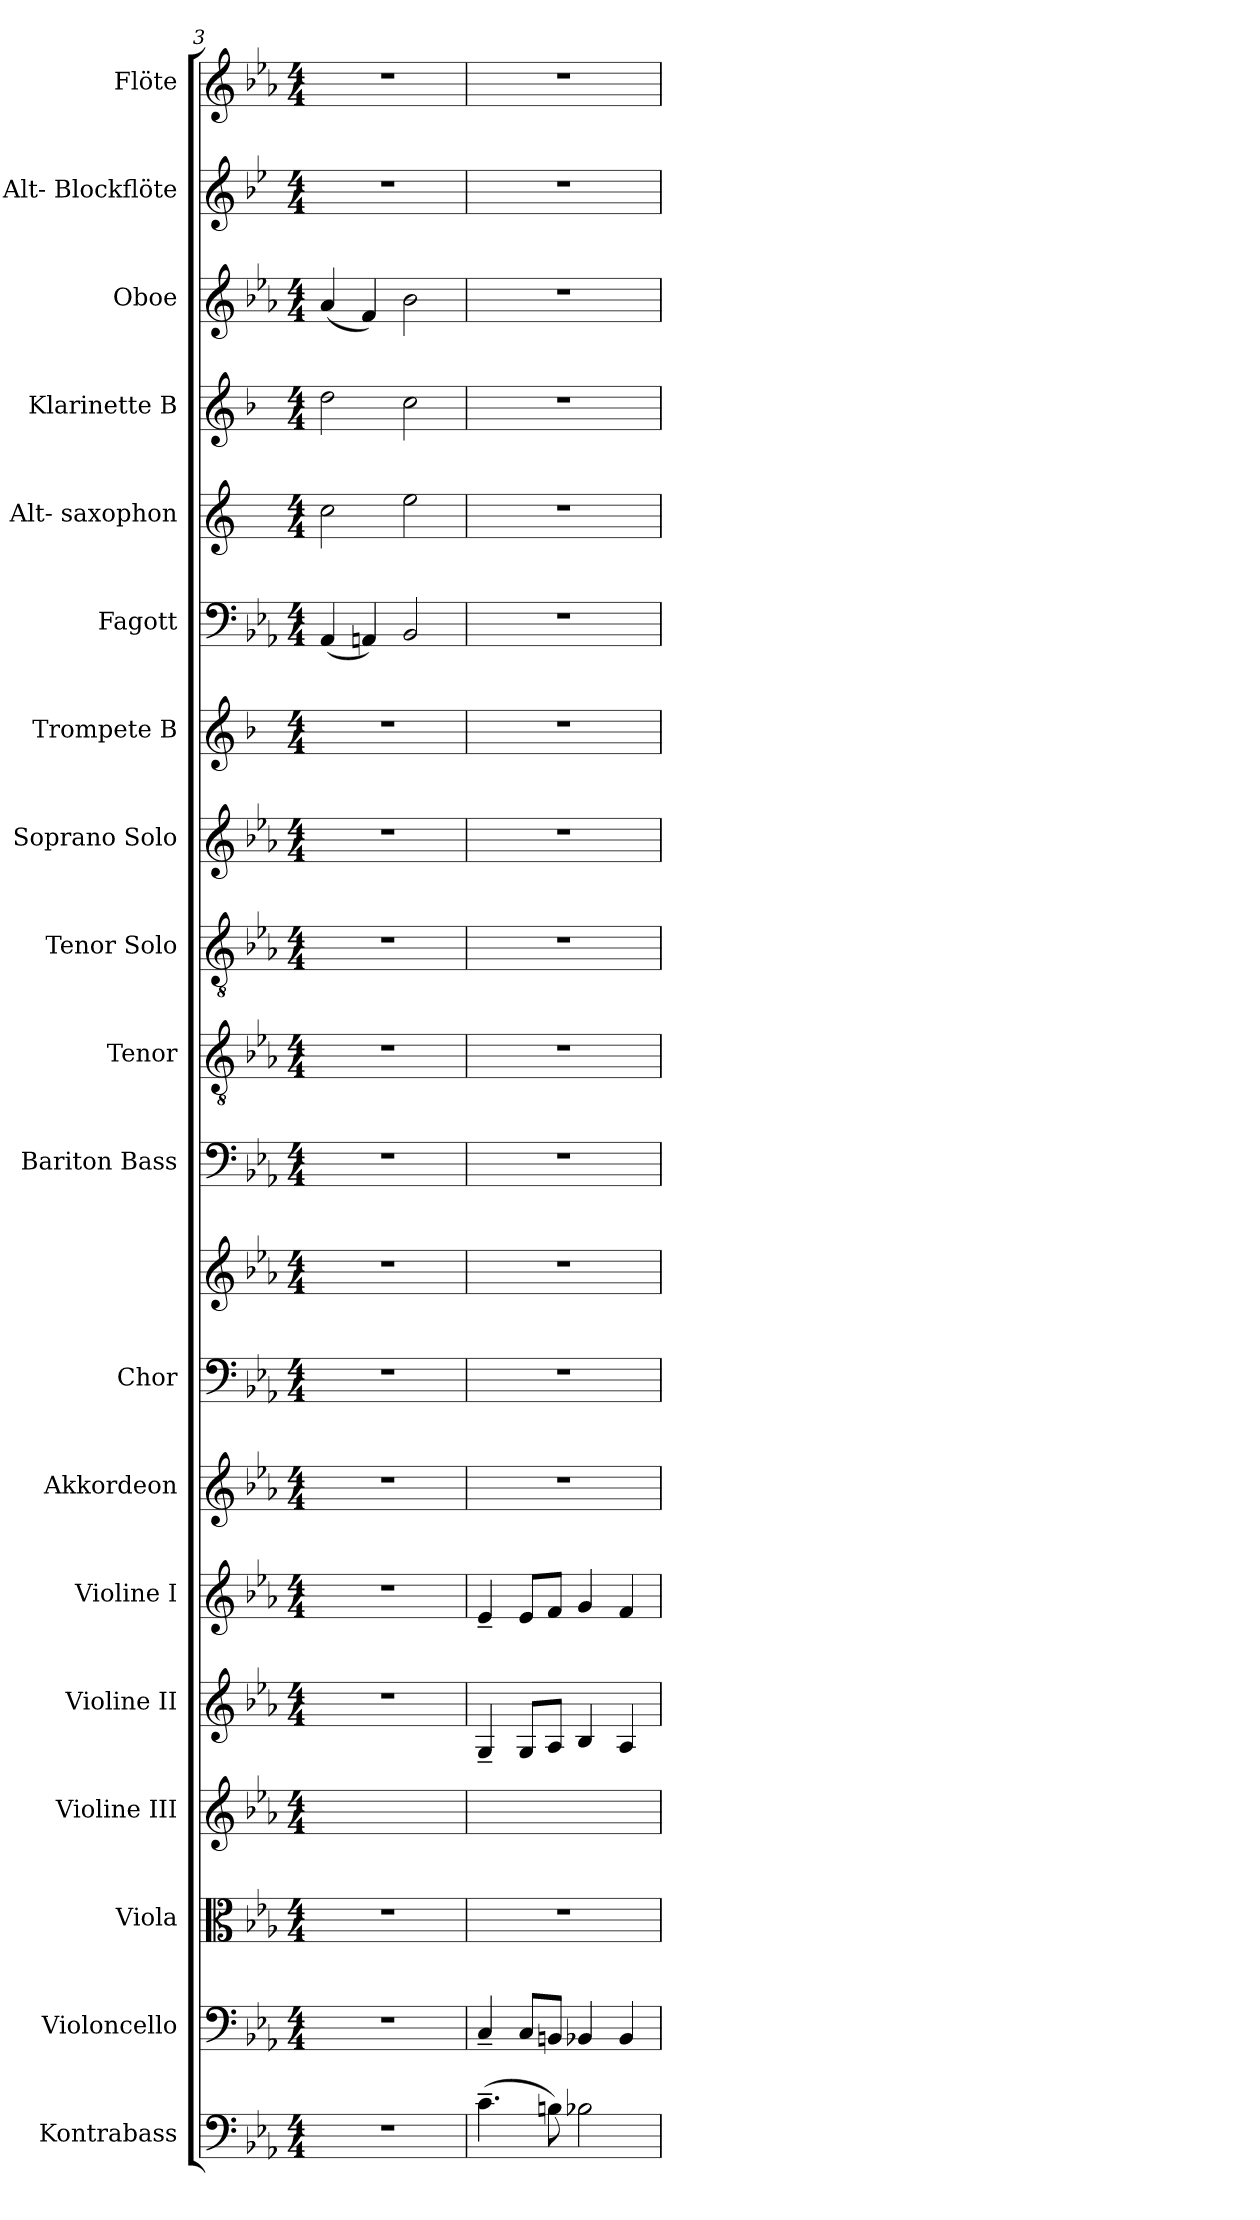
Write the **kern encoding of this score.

**kern	**kern	**kern	**kern	**kern	**kern	**kern	**kern	**kern	**kern	**kern	**kern	**kern	**kern	**kern	**kern	**kern	**kern	**kern	**kern
*part19	*part18	*part17	*part16	*part15	*part14	*part13	*part12	*part12	*part11	*part10	*part9	*part8	*part7	*part6	*part5	*part4	*part3	*part2	*part1
*staff20	*staff19	*staff18	*staff17	*staff16	*staff15	*staff14	*staff13	*staff12	*staff11	*staff10	*staff9	*staff8	*staff7	*staff6	*staff5	*staff4	*staff3	*staff2	*staff1
*I"Kontrabass	*I"Violoncello	*I"Viola	*I"Violine III	*I"Violine II	*I"Violine I	*I"Akkordeon	*I"Chor	*	*I"Bariton Bass	*I"Tenor	*I"Tenor Solo	*I"Soprano Solo	*I"Trompete B	*I"Fagott	*I"Alt- saxophon	*I"Klarinette B	*I"Oboe	*I"Alt- Blockflöte	*I"Flöte
*I'Kb.	*I'Vc.	*I'Vla.	*I'Vln. III	*I'Vln. II	*I'Vln. I	*I'Akk.	*I'Chor	*	*I'B	*I'T	*I'T. Solo	*I'S. Solo	*I'Tpt.	*I'Fgt.	*I'ASax.	*I'Kl.	*I'Ob.	*I'ABfl.	*I'Fl.
*clefF4	*clefF4	*clefC3	*clefG2	*clefG2	*clefG2	*clefG2	*clefF4	*clefG2	*clefF4	*clefGv2	*clefGv2	*clefG2	*clefG2	*clefF4	*clefG2	*clefG2	*clefG2	*clefG2	*clefG2
*ITrd7c12	*	*	*	*	*	*	*	*	*	*ITrd7c12	*ITrd7c12	*	*ITrd1c2	*	*ITrd5c9	*ITrd1c2	*	*ITrd-3c-5	*
*k[b-e-a-]	*k[b-e-a-]	*k[b-e-a-]	*k[b-e-a-]	*k[b-e-a-]	*k[b-e-a-]	*k[b-e-a-]	*k[b-e-a-]	*k[b-e-a-]	*k[b-e-a-]	*k[b-e-a-]	*k[b-e-a-]	*k[b-e-a-]	*k[b-e-a-]	*k[b-e-a-]	*k[b-e-a-]	*k[b-e-a-]	*k[b-e-a-]	*k[b-e-a-]	*k[b-e-a-]
*E-:	*E-:	*E-:	*E-:	*E-:	*E-:	*E-:	*E-:	*E-:	*E-:	*E-:	*E-:	*E-:	*E-:	*E-:	*E-:	*E-:	*E-:	*E-:	*E-:
*M4/4	*M4/4	*M4/4	*M4/4	*M4/4	*M4/4	*M4/4	*M4/4	*M4/4	*M4/4	*M4/4	*M4/4	*M4/4	*M4/4	*M4/4	*M4/4	*M4/4	*M4/4	*M4/4	*M4/4
=3	=3	=3	=3	=3	=3	=3	=3	=3	=3	=3	=3	=3	=3	=3	=3	=3	=3	=3	=3
1r	1r	1r	1ryy	1r	1r	1r	1r	1r	1r	1r	1r	1r	1r	(4AA-i/	2e-i\	2cci\	(4a-i/	1r	1r
.	.	.	.	.	.	.	.	.	.	.	.	.	.	4AAni/)	.	.	4fi/)	.	.
.	.	.	.	.	.	.	.	.	.	.	.	.	.	2BB-i/	2gi\	2b-i\	2b-i\	.	.
=4	=4	=4	=4	=4	=4	=4	=4	=4	=4	=4	=4	=4	=4	=4	=4	=4	=4	=4	=4
(4.C~i\	4C~i/	1r	1ryy	4G~i/	4e-~i/	1r	1r	1r	1r	1r	1r	1r	1r	1r	1r	1r	1r	1r	1r
.	8Ci/L	.	.	8Gi/L	8e-i/L	.	.	.	.	.	.	.	.	.	.	.	.	.	.
8BBni\)	8BBni/J	.	.	8A-i/J	8fi/J	.	.	.	.	.	.	.	.	.	.	.	.	.	.
2BB-Xi\	4BB-Xi/	.	.	4B-i/	4gi/	.	.	.	.	.	.	.	.	.	.	.	.	.	.
.	4BB-i/	.	.	4A-i/	4fi/	.	.	.	.	.	.	.	.	.	.	.	.	.	.
=	=	=	=	=	=	=	=	=	=	=	=	=	=	=	=	=	=	=	=
*-	*-	*-	*-	*-	*-	*-	*-	*-	*-	*-	*-	*-	*-	*-	*-	*-	*-	*-	*-
